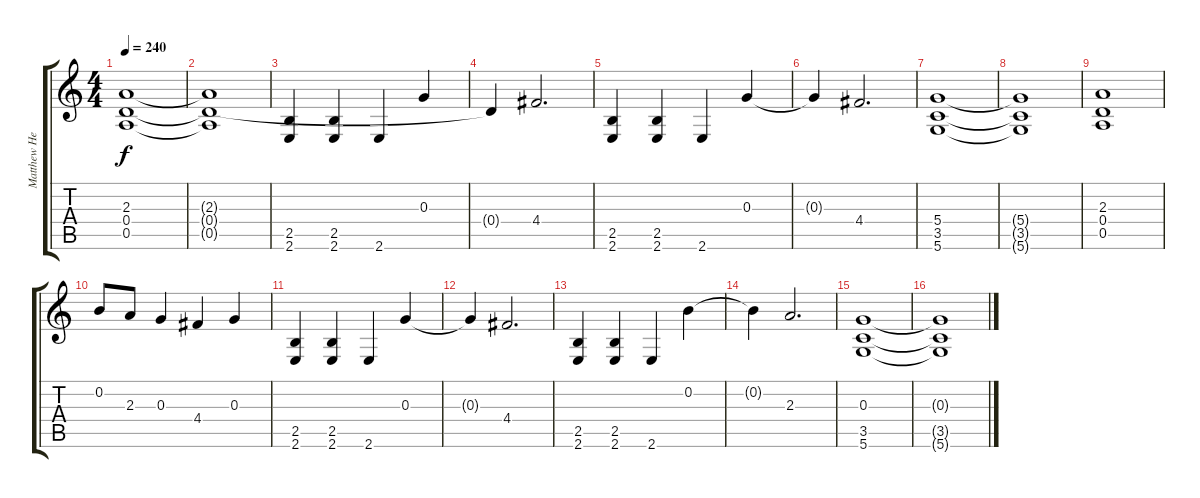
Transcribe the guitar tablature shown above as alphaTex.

\track ("Matthew Heafy" "Matthew He") {instrument overdrivenguitar}
\staff {score tabs}
\tuning (E4 B3 G3 D3 A2 D2) {hide}
\ts (4 4)
\tempo 240
\clef g2
\ks c
(2.3 0.4 0.5).1{dy f} |
(2.3{t} 0.4{t} 0.5{t}).1 |
(2.5 2.6).4 (2.5 2.6).4 2.6.4 0.3.4 |
0.4{t}.4 4.4.2{d} |
(2.5 2.6).4 (2.5 2.6).4 2.6.4 0.3.4 |
0.3{t}.4 4.4.2{d} |
(5.4 3.5 5.6).1 |
(5.4{t} 3.5{t} 5.6{t}).1 |
(2.3 0.4 0.5).1 |
0.2.8 2.3.8 0.3.4 4.4.4 0.3.4 |
(2.5 2.6).4 (2.5 2.6).4 2.6.4 0.3.4 |
0.3{t}.4 4.4.2{d} |
(2.5 2.6).4 (2.5 2.6).4 2.6.4 0.2.4 |
0.2{t}.4 2.3.2{d} |
(0.3 3.5 5.6).1 |
(0.3{t} 3.5{t} 5.6{t}).1
